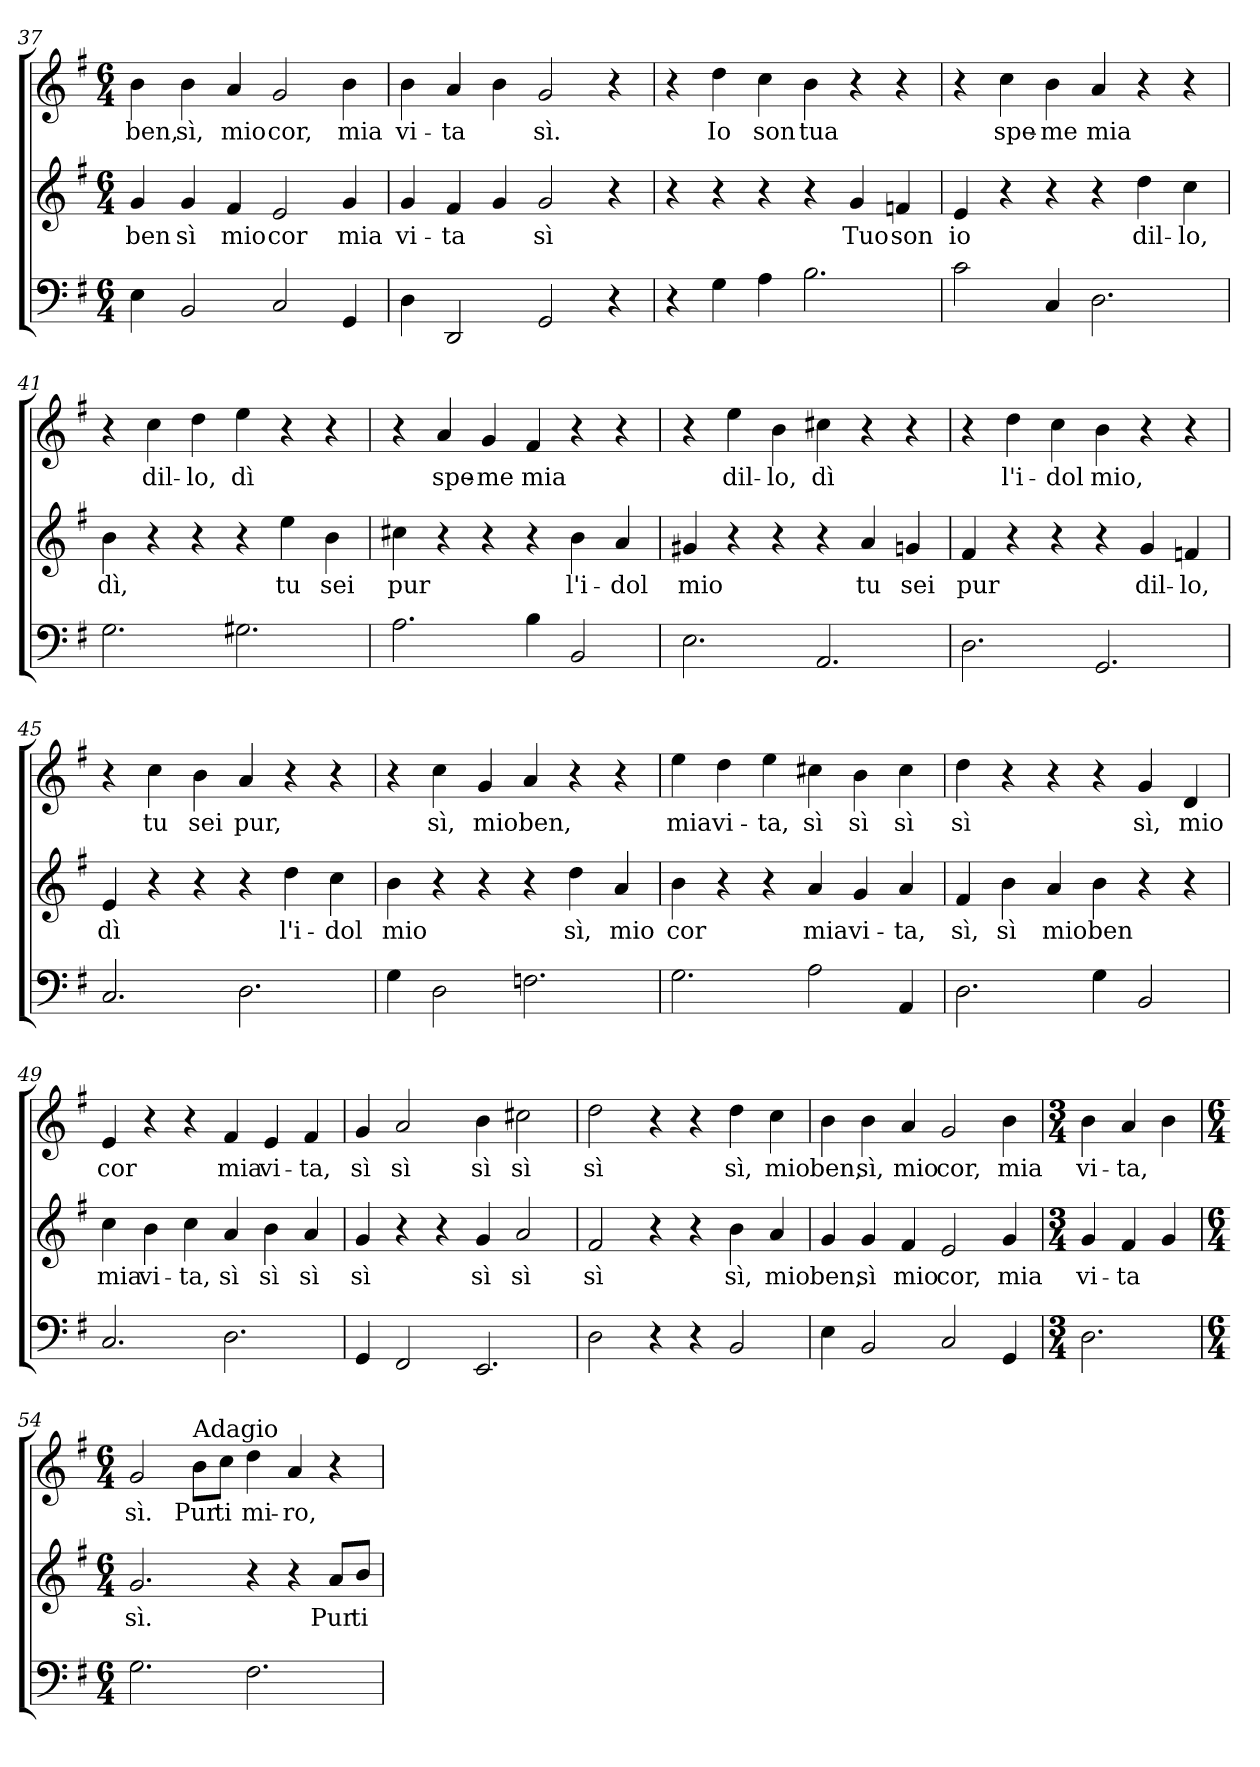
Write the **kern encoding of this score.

**kern	**kern	**text	**kern	**text
*part3	*part2	*part2	*part1	*part1
*staff3	*staff2	*staff2	*staff1	*staff1
*clefF4	*clefG2	*	*clefG2	*
*k[f#]	*k[f#]	*	*k[f#]	*
*G:	*G:	*	*G:	*
*M6/4	*M6/4	*	*M6/4	*
=37	=37	=37	=37	=37
!	!	!LO:LY:b	!	!LO:LY:b
4E\	4g/	ben	4b\	ben,
!	!	!LO:LY:b	!	!LO:LY:b
2BB/	4g/	sì	4b\	sì,
!	!	!LO:LY:b	!	!LO:LY:b
.	4f#/	mio	4a/	mio
!	!	!LO:LY:b	!	!LO:LY:b
2C/	2e/	cor	2g/	cor,
!	!	!LO:LY:b	!	!LO:LY:b
4GG/	4g/	mia	4b\	mia
!!LO:PB:g=z
=38	=38	=38	=38	=38
!	!	!LO:LY:b	!	!LO:LY:b
4D\	4g/	vi-	4b\	vi-
!	!	!LO:LY:b	!	!LO:LY:b
2DD/	4f#/	-ta	4a/	-ta
.	4g/	.	4b\	.
!	!	!LO:LY:b	!	!LO:LY:b
2GG/	2g/	sì	2g/	sì.
4r	4r	.	4r	.
=39	=39	=39	=39	=39
4r	4r	.	4r	.
!	!	!	!	!LO:LY:b
4G\	4r	.	4dd\	Io
!	!	!	!	!LO:LY:b
4A\	4r	.	4cc\	son
!	!	!	!	!LO:LY:b
2.B\	4r	.	4b\	tua
!	!	!LO:LY:b	!	!
.	4g/	Tuo	4r	.
!	!	!LO:LY:b	!	!
.	4fn/	son	4r	.
=40	=40	=40	=40	=40
!	!	!LO:LY:b	!	!
2c\	4e/	io	4r	.
!	!	!	!	!LO:LY:b
.	4r	.	4cc\	spe-
!	!	!	!	!LO:LY:b
4C/	4r	.	4b\	-me
!	!	!	!	!LO:LY:b
2.D\	4r	.	4a/	mia
!	!	!LO:LY:b	!	!
.	4dd\	dil-	4r	.
!	!	!LO:LY:b	!	!
.	4cc\	-lo,	4r	.
=41	=41	=41	=41	=41
!	!	!LO:LY:b	!	!
2.G\	4b\	dì,	4r	.
!	!	!	!	!LO:LY:b
.	4r	.	4cc\	dil-
!	!	!	!	!LO:LY:b
.	4r	.	4dd\	-lo,
!	!	!	!	!LO:LY:b
2.G#X\	4r	.	4ee\	dì
!	!	!LO:LY:b	!	!
.	4ee\	tu	4r	.
!	!	!LO:LY:b	!	!
.	4b\	sei	4r	.
!!LO:LB:g=z
=42	=42	=42	=42	=42
!	!	!LO:LY:b	!	!
2.A\	4cc#X\	pur	4r	.
!	!	!	!	!LO:LY:b
.	4r	.	4a/	spe-
!	!	!	!	!LO:LY:b
.	4r	.	4g/	-me
!	!	!	!	!LO:LY:b
4B\	4r	.	4f#/	mia
!	!	!LO:LY:b	!	!
2BB/	4b\	l'i-	4r	.
!	!	!LO:LY:b	!	!
.	4a/	-dol	4r	.
=43	=43	=43	=43	=43
!	!	!LO:LY:b	!	!
2.E\	4g#X/	mio	4r	.
!	!	!	!	!LO:LY:b
.	4r	.	4ee\	dil-
!	!	!	!	!LO:LY:b
.	4r	.	4b\	-lo,
!	!	!	!	!LO:LY:b
2.AA/	4r	.	4cc#X\	dì
!	!	!LO:LY:b	!	!
.	4a/	tu	4r	.
!	!	!LO:LY:b	!	!
.	4gn/	sei	4r	.
=44	=44	=44	=44	=44
!	!	!LO:LY:b	!	!
2.D\	4f#/	pur	4r	.
!	!	!	!	!LO:LY:b
.	4r	.	4dd\	l'i-
!	!	!	!	!LO:LY:b
.	4r	.	4cc\	-dol
!	!	!	!	!LO:LY:b
2.GG/	4r	.	4b\	mio,
!	!	!LO:LY:b	!	!
.	4g/	dil-	4r	.
!	!	!LO:LY:b	!	!
.	4fn/	-lo,	4r	.
=45	=45	=45	=45	=45
!	!	!LO:LY:b	!	!
2.C/	4e/	dì	4r	.
!	!	!	!	!LO:LY:b
.	4r	.	4cc\	tu
!	!	!	!	!LO:LY:b
.	4r	.	4b\	sei
!	!	!	!	!LO:LY:b
2.D\	4r	.	4a/	pur,
!	!	!LO:LY:b	!	!
.	4dd\	l'i-	4r	.
!	!	!LO:LY:b	!	!
.	4cc\	-dol	4r	.
!!LO:LB:g=z
=46	=46	=46	=46	=46
!	!	!LO:LY:b	!	!
4G\	4b\	mio	4r	.
!	!	!	!	!LO:LY:b
2D\	4r	.	4cc\	sì,
!	!	!	!	!LO:LY:b
.	4r	.	4g/	mio
!	!	!	!	!LO:LY:b
2.Fn\	4r	.	4a/	ben,
!	!	!LO:LY:b	!	!
.	4dd\	sì,	4r	.
!	!	!LO:LY:b	!	!
.	4a/	mio	4r	.
=47	=47	=47	=47	=47
!	!	!LO:LY:b	!	!LO:LY:b
2.G\	4b\	cor	4ee\	mia
!	!	!	!	!LO:LY:b
.	4r	.	4dd\	vi-
!	!	!	!	!LO:LY:b
.	4r	.	4ee\	-ta,
!	!	!LO:LY:b	!	!LO:LY:b
2A\	4a/	mia	4cc#X\	sì
!	!	!LO:LY:b	!	!LO:LY:b
.	4g/	vi-	4b\	sì
!	!	!LO:LY:b	!	!LO:LY:b
4AA/	4a/	-ta,	4cc#\	sì
=48	=48	=48	=48	=48
!	!	!LO:LY:b	!	!LO:LY:b
2.D\	4f#/	sì,	4dd\	sì
!	!	!LO:LY:b	!	!
.	4b\	sì	4r	.
!	!	!LO:LY:b	!	!
.	4a/	mio	4r	.
!	!	!LO:LY:b	!	!
4G\	4b\	ben	4r	.
!	!	!	!	!LO:LY:b
2BB/	4r	.	4g/	sì,
!	!	!	!	!LO:LY:b
.	4r	.	4d/	mio
=49	=49	=49	=49	=49
!	!	!LO:LY:b	!	!LO:LY:b
2.C/	4cc\	mia	4e/	cor
!	!	!LO:LY:b	!	!
.	4b\	vi-	4r	.
!	!	!LO:LY:b	!	!
.	4cc\	-ta,	4r	.
!	!	!LO:LY:b	!	!LO:LY:b
2.D\	4a/	sì	4f#/	mia
!	!	!LO:LY:b	!	!LO:LY:b
.	4b\	sì	4e/	vi-
!	!	!LO:LY:b	!	!LO:LY:b
.	4a/	sì	4f#/	-ta,
!!LO:LB:g=z
=50	=50	=50	=50	=50
!	!	!LO:LY:b	!	!LO:LY:b
4GG/	4g/	sì	4g/	sì
!	!	!	!	!LO:LY:b
2FF#/	4r	.	2a/	sì
.	4r	.	.	.
!	!	!LO:LY:b	!	!LO:LY:b
2.EE/	4g/	sì	4b\	sì
!	!	!LO:LY:b	!	!LO:LY:b
.	2a/	sì	2cc#X\	sì
=51	=51	=51	=51	=51
!	!	!LO:LY:b	!	!LO:LY:b
2D\	2f#/	sì	2dd\	sì
4r	4r	.	4r	.
4r	4r	.	4r	.
!	!	!LO:LY:b	!	!LO:LY:b
2BB/	4b\	sì,	4dd\	sì,
!	!	!LO:LY:b	!	!LO:LY:b
.	4a/	mio	4cc\	mio
=52	=52	=52	=52	=52
!	!	!LO:LY:b	!	!LO:LY:b
4E\	4g/	ben,	4b\	ben,
!	!	!LO:LY:b	!	!LO:LY:b
2BB/	4g/	sì	4b\	sì,
!	!	!LO:LY:b	!	!LO:LY:b
.	4f#/	mio	4a/	mio
!	!	!LO:LY:b	!	!LO:LY:b
2C/	2e/	cor,	2g/	cor,
!	!	!LO:LY:b	!	!LO:LY:b
4GG/	4g/	mia	4b\	mia
=53	=53	=53	=53	=53
*M3/4	*M3/4	*	*M3/4	*
!	!	!LO:LY:b	!	!LO:LY:b
2.D\	4g/	vi-	4b\	vi-
!	!	!LO:LY:b	!	!LO:LY:b
.	4f#/	-ta	4a/	-ta,
.	4g/	.	4b\	.
=54	=54	=54	=54	=54
*M6/4	*M6/4	*	*M6/4	*
!	!	!LO:LY:b	!	!LO:LY:b
2.G\	2.g/	sì.	2g/	sì.
!	!	!	!LO:TX:a:t=Adagio	!
!	!	!	!	!LO:LY:b
.	.	.	8b\L	Pur
!	!	!	!	!LO:LY:b
.	.	.	8cc\J	ti
!	!	!	!	!LO:LY:b
2.F#\	4r	.	4dd\	mi-
!	!	!	!	!LO:LY:b
.	4r	.	4a/	-ro,
!	!	!LO:LY:b	!	!
.	8a/L	Pur	4r	.
!	!	!LO:LY:b	!	!
.	8b/J	ti	.	.
=	=	=	=	=
*-	*-	*-	*-	*-
